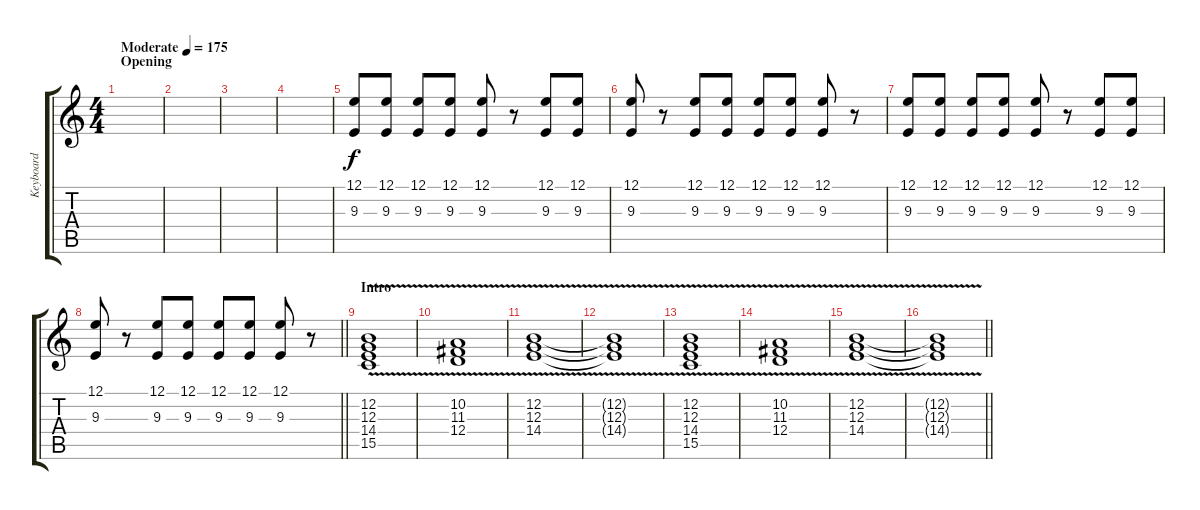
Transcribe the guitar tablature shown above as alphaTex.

\track ("Keyboard" "Keyboard") {instrument lead2sawtooth}
\staff {score tabs}
\tuning (E4 B3 G3 D3 A2 E2) {hide}
\ts (4 4)
\section ("" "Opening")
\tempo (175 "Moderate")
\clef g2
\ks c
|
|
|
|
(12.1 9.3).8 (12.1 9.3).8 (12.1 9.3).8 (12.1 9.3).8 (12.1 9.3).8 r.8 (12.1 9.3).8 (12.1 9.3).8 |
(12.1 9.3).8 r.8 (12.1 9.3).8 (12.1 9.3).8 (12.1 9.3).8 (12.1 9.3).8 (12.1 9.3).8 r.8 |
(12.1 9.3).8 (12.1 9.3).8 (12.1 9.3).8 (12.1 9.3).8 (12.1 9.3).8 r.8 (12.1 9.3).8 (12.1 9.3).8 |
\barLineRight lightlight
(12.1 9.3).8 r.8 (12.1 9.3).8 (12.1 9.3).8 (12.1 9.3).8 (12.1 9.3).8 (12.1 9.3).8 r.8 |
\section ("" "Intro")
(12.2{v} 12.3{v} 14.4 15.5).1 |
(10.2 11.3{v} 12.4).1 |
(12.2 12.3 14.4{v}).1 |
(12.2{t} 12.3{t} 14.4{v t}).1 |
(12.2{v} 12.3{v} 14.4 15.5).1 |
(10.2 11.3{v} 12.4).1 |
(12.2 12.3 14.4{v}).1 |
\barLineRight lightlight
(12.2{t} 12.3{t} 14.4{v t}).1
